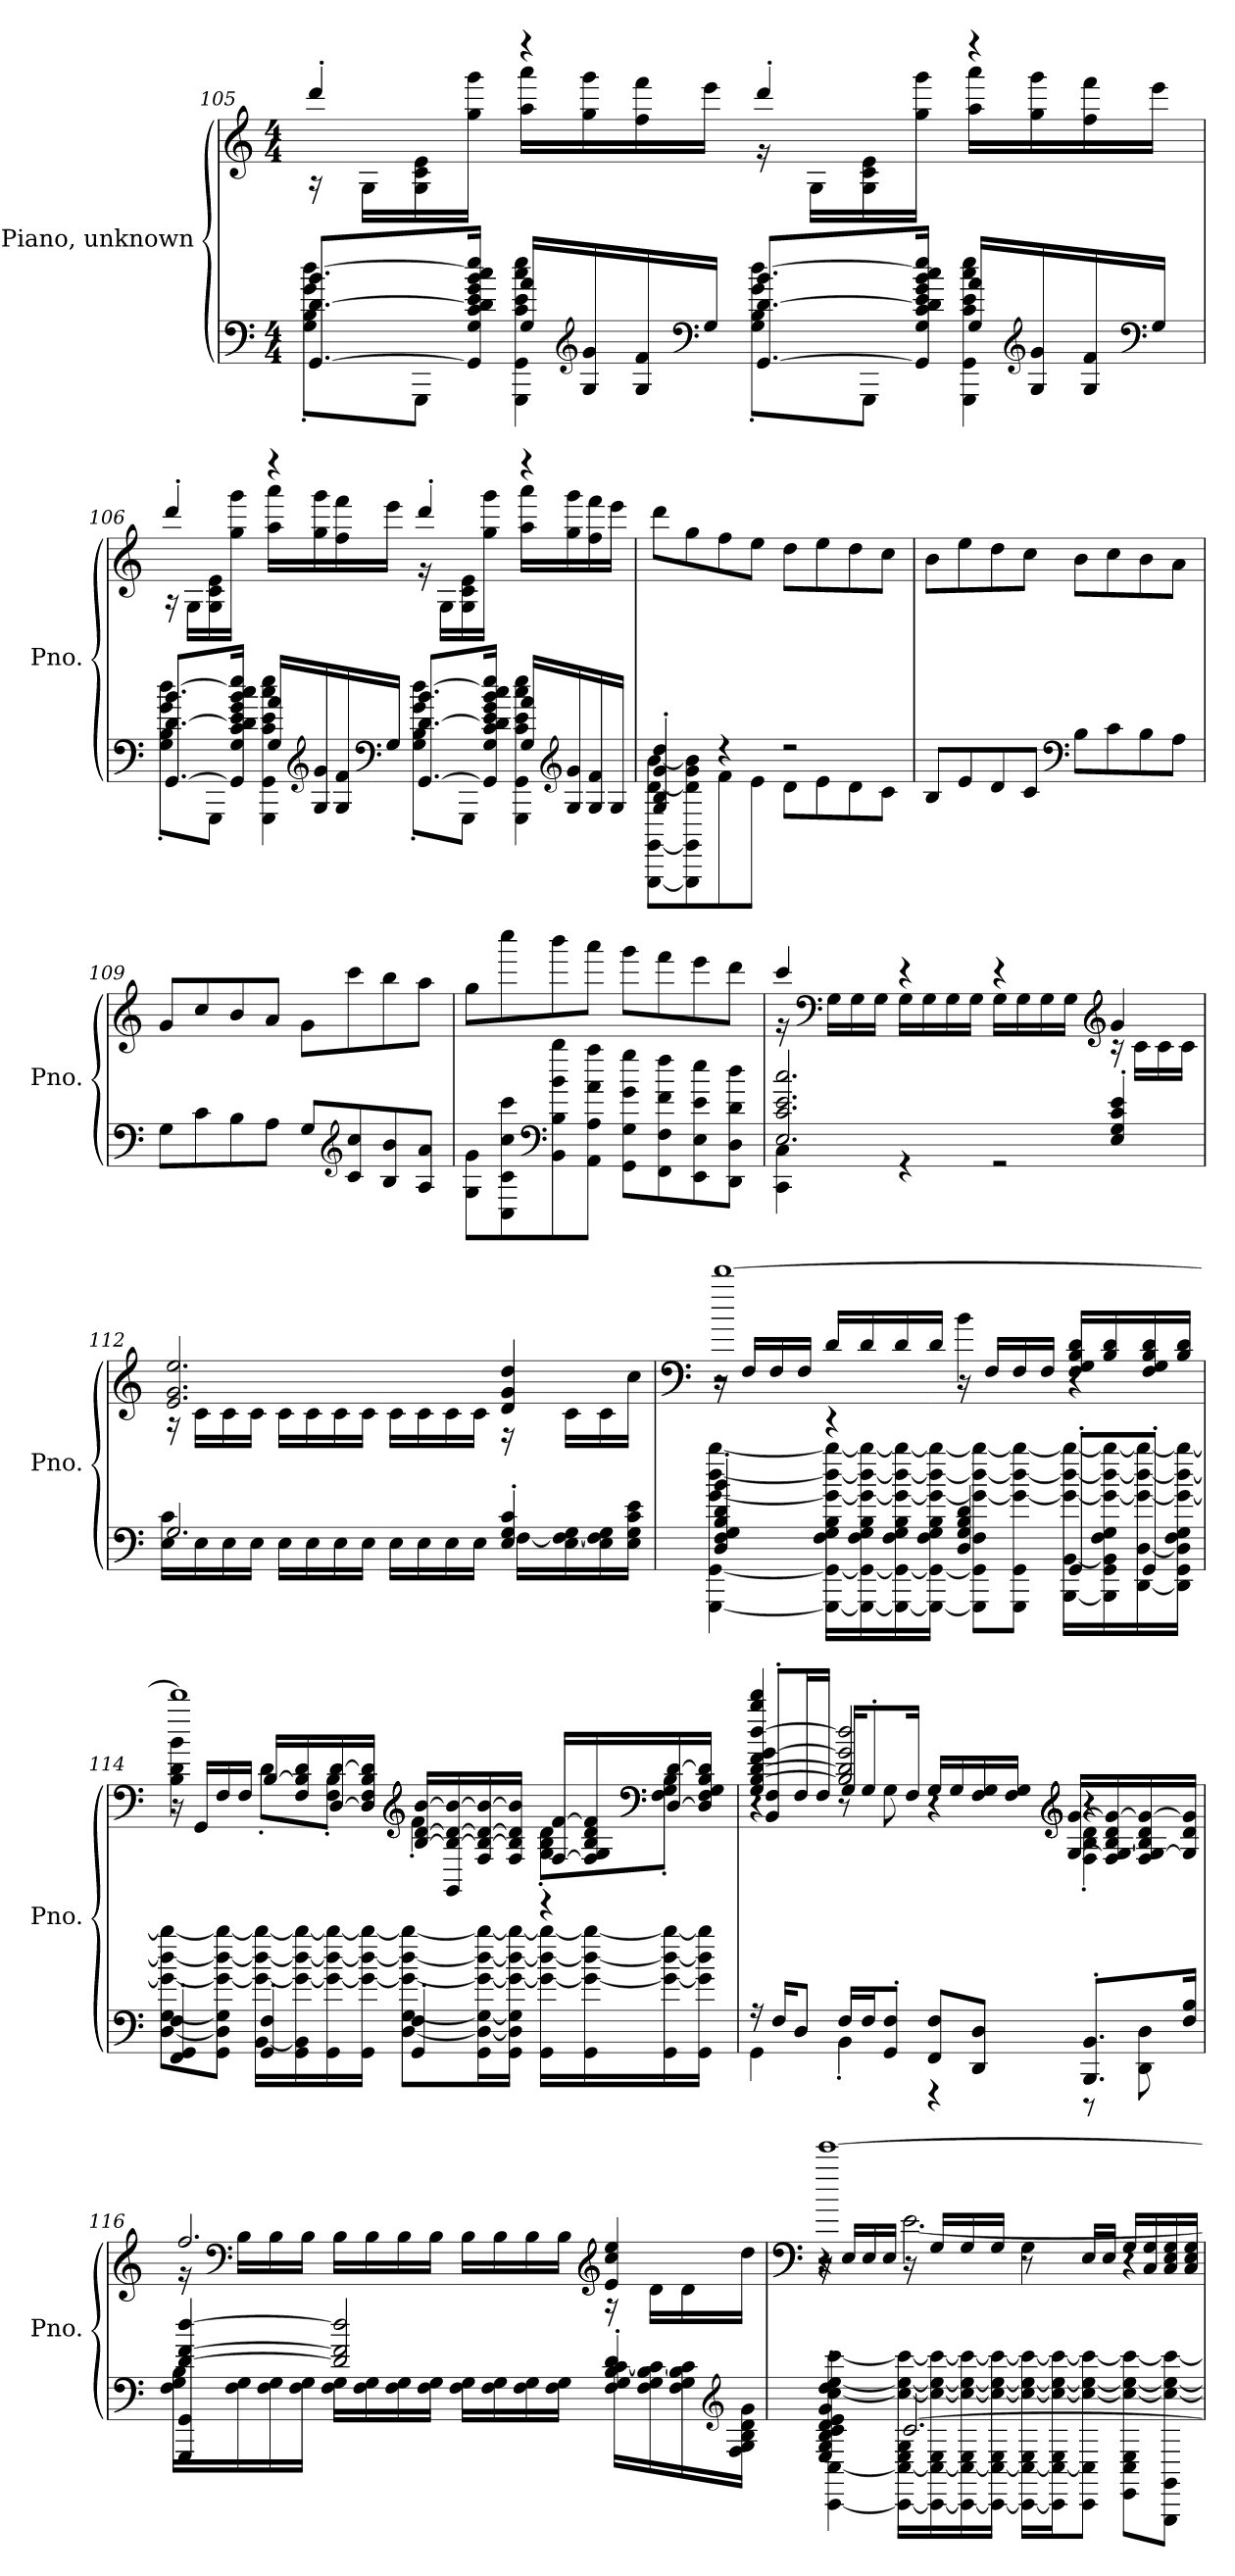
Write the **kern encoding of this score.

**kern	**kern
*part1	*part1
*staff2	*staff1
*I"Piano, unknown	*
*I'Pno.	*
!!LO:LB:g=z
*clefF4	*clefG2
*k[]	*k[]
*M4/4	*M4/4
=105	=105
*^	*^
[8.GG/ [8.d/ [8.b/L	8G\' 8B\' 8g\' 8dd\'L	4ddd'/	16r
.	.	.	16G\LL
.	8GGG\J	.	16G\ 16c\ 16e\
16GG/] 16G/ 16c/ 16d/] 16e/ 16g/ 16b/] 16cc/ 16ee/Jk	.	.	16gg\ 16ggg\JJ
16G/ 16a/LL	4GGG\ 4GG\ 4c\ 4e\ 4cc\ 4ee\	4r	16aa\ 16aaa\LL
*clefG2	*	*	*
16G/ 16g/	.	.	16gg\ 16ggg\
16G/ 16f/	.	.	16ff\ 16fff\
*clefF4	*	*	*
16G/JJ	.	.	16eee\JJ
[8.GG/ [8.d/ [8.b/L	8G\' 8B\' 8g\' 8dd\'L	4ddd'/	16r
.	.	.	16G\LL
.	8GGG\J	.	16G\ 16c\ 16e\
16GG/] 16G/ 16c/ 16d/] 16e/ 16g/ 16b/] 16cc/ 16ee/Jk	.	.	16gg\ 16ggg\JJ
16G/ 16a/LL	4GGG\ 4GG\ 4c\ 4e\ 4cc\ 4ee\	4r	16aa\ 16aaa\LL
*clefG2	*	*	*
16G/ 16g/	.	.	16gg\ 16ggg\
16G/ 16f/	.	.	16ff\ 16fff\
*clefF4	*	*	*
16G/JJ	.	.	16eee\JJ
!!LO:LB:g=z	!!
=106	=106	=106	=106
[8.GG/ [8.d/ [8.b/L	8G\' 8B\' 8g\' 8dd\'L	4ddd'/	16r
.	.	.	16G\LL
.	8GGG\J	.	16G\ 16c\ 16e\
16GG/] 16G/ 16c/ 16d/] 16e/ 16g/ 16b/] 16cc/ 16ee/Jk	.	.	16gg\ 16ggg\JJ
16G/ 16a/LL	4GGG\ 4GG\ 4c\ 4e\ 4cc\ 4ee\	4r	16aa\ 16aaa\LL
*clefG2	*	*	*
16G/ 16g/	.	.	16gg\ 16ggg\
16G/ 16f/	.	.	16ff\ 16fff\
*clefF4	*	*	*
16G/JJ	.	.	16eee\JJ
[8.GG/ [8.d/ [8.b/L	8G\' 8B\' 8g\' 8dd\'L	4ddd'/	16r
.	.	.	16G\LL
.	8GGG\J	.	16G\ 16c\ 16e\
16GG/] 16G/ 16c/ 16d/] 16e/ 16g/ 16b/] 16cc/ 16ee/Jk	.	.	16gg\ 16ggg\JJ
16G/ 16a/LL	4GGG\ 4GG\ 4c\ 4e\ 4cc\ 4ee\	4r	16aa\ 16aaa\LL
*clefG2	*	*	*
16G/ 16g/	.	.	16gg\ 16ggg\
16G/ 16f/	.	.	16ff\ 16fff\
16G/JJ	.	.	16eee\JJ
*	*	*v	*v
=107	=107	=107
4G/' 4B/' 4g/' 4dd/'	[8GGG\ [8GG\ [8d\ [8b\L	8ddd\L
.	8GGG\] 8GG\] 8d\] 8g\ 8b\]	8gg\
4r	8f\	8ff\
.	8e\J	8ee\J
2r	8d\L	8dd\L
.	8e\	8ee\
.	8d\	8dd\
.	8c\J	8cc\J
*v	*v	*
!!LO:LB:g=z
=108	=108
8B/L	8b\L
8e/	8ee\
8d/	8dd\
8c/J	8cc\J
*clefF4	*
8B\L	8b\L
8c\	8cc\
8B\	8b\
8A\J	8a\J
=109	=109
8G\L	8g/L
8c\	8cc/
8B\	8b/
8A\J	8a/J
8G/L	8g\L
*clefG2	*
8c/ 8cc/	8ccc\
8B/ 8b/	8bb\
8A/ 8a/J	8aa\J
=110	=110
8G\ 8g\L	8gg\L
8C\ 8c\ 8cc\ 8ccc\	8cccc\
*clefF4	*
8BB\ 8B\ 8b\ 8bb\	8bbb\
8AA\ 8A\ 8a\ 8aa\J	8aaa\J
8GG\ 8G\ 8g\ 8gg\L	8ggg\L
8FF\ 8F\ 8f\ 8ff\	8fff\
8EE\ 8E\ 8e\ 8ee\	8eee\
8DD\ 8D\ 8d\ 8dd\J	8ddd\J
!!LO:PB:g=z
=111	=111
*^	*^
2.E/ 2.c/ 2.e/ 2.cc/	4CC\ 4C\	4ccc/	16r
*	*	*clefF4	*
.	.	.	16G\LL
.	.	.	16G\
.	.	.	16G\JJ
.	4r	4r	16G\LL
.	.	.	16G\
.	.	.	16G\
.	.	.	16G\JJ
.	2r	4r	16G\LL
.	.	.	16G\
.	.	.	16G\
.	.	.	16G\JJ
*	*	*clefG2	*
4E/' 4G/' 4c/' 4e/'	.	4g/	16r
.	.	.	16c\LL
.	.	.	16c\
.	.	.	16c\JJ
=112	=112	=112	=112
2.G/	16E\ 16c\LL	2.e/ 2.g/ 2.ee/	16r
.	16E\	.	16c\LL
.	16E\	.	16c\
.	16E\JJ	.	16c\JJ
.	16E\LL	.	16c\LL
.	16E\	.	16c\
.	16E\	.	16c\
.	16E\JJ	.	16c\JJ
.	16E\LL	.	16c\LL
.	16E\	.	16c\
.	16E\	.	16c\
.	16E\JJ	.	16c\JJ
4E/' 4G/' 4c/'	[16F\LL	4d/ 4g/ 4dd/	16r
.	16E\ 16F\_ 16G\	.	16c\LL
.	16E\ 16F\] 16G\	.	16c\
.	16E\ 16G\ 16c\ 16e\JJ	.	16cc\JJ
*	*	*v	*v
!!LO:LB:g=z
=113	=113	=113
*	*	*clefF4
*	*	*^
*	*	*	*^
4D/' 4F/' 4G/' 4B/' 4d/' 4b/'	[4GGG\ [4GG\ [4g\ [4dd\ [4bb\	[1ddd	2r	16r
.	.	.	.	16F/LL
.	.	.	.	16F/
.	.	.	.	16F/JJ
4r	16GGG\_ 16GG\_ 16F\ 16G\ 16B\ 16g\_ 16dd\_ 16bb\_LL	.	.	16d/LL
.	16GGG\_ 16GG\_ 16F\ 16G\ 16B\ 16g\_ 16dd\_ 16bb\_	.	.	16d/
.	16GGG\_ 16GG\_ 16F\ 16G\ 16B\ 16g\_ 16dd\_ 16bb\_	.	.	16d/
.	16GGG\_ 16GG\_ 16F\ 16G\ 16B\ 16g\_ 16dd\_ 16bb\_JJ	.	.	16d/JJ
4D/ 4G/ 4B/ 4d/	8GGG\] 8GG\] 8F\ 8g\_ 8dd\_ 8bb\_L	.	4b\	16r
.	.	.	.	16F/LL
.	8GGG\ 8GG\ 8g\_ 8dd\_ 8bb\_J	.	.	16F/
.	.	.	.	16F/JJ
8GG'/L	[16BBB\ [16BB\ 16g\_ 16dd\_ 16bb\_LL	.	4r	16F/ 16G/ 16B/ 16d/LL
.	16BBB\] 16GG\ 16BB\] 16F\ 16G\ 16g\_ 16dd\_ 16bb\_	.	.	16B/ 16d/
8GG'/J	[16DD\ [16D\ 16g\_ 16dd\_ 16bb\_	.	.	16F/ 16G/ 16B/ 16d/
.	16DD\] 16GG\ 16D\] 16F\ 16G\ 16g\_ 16dd\_ 16bb\_JJ	.	.	16B/ 16d/JJ
!!LO:LB:g=z	!!	!!
=114	=114	=114	=114	=114
4FF/' 4GG/' 4F/'	[8D\ [8G\ 8g\_ 8dd\_ 8bb\_L	1ddd]	4B\ 4d\ 4b\	16r
.	.	.	.	16GG/LL
.	8GG\ 8D\] 8G\] 8g\_ 8dd\_ 8bb\_J	.	.	16F/
.	.	.	.	16F/JJ
4GG/' 4F/'	[16BB\ 16g\_ 16dd\_ 16bb\_LL	.	8d'\L	[16B/LL
.	16GG\ 16BB\] 16g\_ 16dd\_ 16bb\_	.	.	16F/ 16B/] 16d/
.	16GG\ 16g\_ 16dd\_ 16bb\_	.	8F\' 8B\'J	[16D/ [16d/
.	16GG\ 16g\_ 16dd\_ 16bb\_JJ	.	.	16D/] 16F/ 16B/ 16d/]JJ
*	*	*clefG2	*	*
4GG/' 4F/'	[8D\ [8G\ 8g\_ 8dd\_ 8bb\_L	.	4f'\	[16B/ [16d/ [16b/LL
.	.	.	.	16GG/ 16B/_ 16d/_ 16b/_
.	16GG\ 16D\_ 16G\_ 16g\_ 16dd\_ 16bb\_L	.	.	16F/ 16B/_ 16d/_ 16b/_
.	16GG\ 16D\] 16G\] 16g\_ 16dd\_ 16bb\_JJ	.	.	16F/ 16B/] 16d/] 16b/]JJ
4r	16GG\ 16g\_ 16dd\_ 16bb\_LL	.	8G\' 8B\' 8d\'L	[16F/ [16f/LL
.	16GG\ 16g\_ 16dd\_ 16bb\_	.	.	16F/] 16G/ 16B/ 16d/ 16f/]
*	*	*clefF4	*	*
.	16GG\ 16g\_ 16dd\_ 16bb\_	.	8F\' 8G\' 8B\'J	[16D/ [16d/
.	16GG\ 16g\] 16dd\] 16bb\]JJ	.	.	16D/] 16F/ 16G/ 16B/ 16d/]JJ
!!LO:LB:g=z	!!	!!
=115	=115	=115	=115	=115
16r	4GG\	4G/ [4B/ [4d/ 4f/ [4g/ [4dd/ 4bb/ 4ddd/	4r	8BB/' 8F/'L
16F/KL	.	.	.	.
8D/J	.	.	.	16F/L
.	.	.	.	16F/JJ
16F/LL	4BB'\	2B/] 2d/] 2g/] 2dd/]	8r	16G/KL
16F/J	.	.	.	8G'/
8GG/' 8F/'J	.	.	8G\	.
.	.	.	.	16F/Jk
8FF/ 8F/L	4r	.	4r	16G/LL
.	.	.	.	16G/
8DD/ 8D/J	.	.	.	16F/ 16G/
.	.	.	.	16F/ 16G/JJ
*	*	*clefG2	*	*
8.BBB/' 8.BB/'L	8r	4r	4F\' 4B\' 4d\'	[16G/ [16g/LL
.	.	.	.	16F/ 16G/_ 16B/ 16d/ 16g/_
.	8DD\ 8D\	.	.	16F/ 16G/_ 16B/ 16d/ 16g/_
16F/ 16B/Jk	.	.	.	16G/] 16d/ 16g/]JJ
*	*	*	*v	*v
!!LO:LB:g=z
=116	=116	=116	=116
4GGG/ 4GG/ [4d/ [4f/ [4dd/	16F\ 16G\ 16B\LL	2.ff/	16r
*	*	*clefF4	*
.	16F\ 16G\	.	16B\LL
.	16F\ 16G\	.	16B\
.	16F\ 16G\JJ	.	16B\JJ
2d/] 2f/] 2dd/]	16F\ 16G\LL	.	16B\LL
.	16F\ 16G\	.	16B\
.	16F\ 16G\	.	16B\
.	16F\ 16G\JJ	.	16B\JJ
.	16F\ 16G\LL	.	16B\LL
.	16F\ 16G\	.	16B\
.	16F\ 16G\	.	16B\
.	16F\ 16G\JJ	.	16B\JJ
*	*	*clefG2	*
4F/' 4G/' 4B/' 4d/'	[16c\LL	4e/ 4cc/ 4ee/	16r
.	16F\ 16G\ 16B\ 16c\_	.	16d\LL
.	16F\ 16G\ 16B\ 16c\]	.	16d\
*clefG2	*	*	*
.	16F\ 16G\ 16B\ 16d\ 16g\JJ	.	16dd\JJ
*	*	*v	*v
!!LO:LB:g=z
=117	=117	=117
*	*	*clefF4
*	*	*^
*	*	*	*^
*	*	*	*	*^
4E/' 4G/' 4B/' 4c/' 4d/' 4e/' 4g/' 4dd/'	[4CC\ [4C\ [4cc\ [4ee\ [4ccc\	[1eee	4r	16r	2r
.	.	.	.	16E/LL	.
.	.	.	.	16E/	.
.	.	.	.	16E/JJ	.
[2.c/	16CC\_ 16C\_ 16E\ 16G\ 16cc\_ 16ee\_ 16ccc\_LL	.	[2.e\	16r	.
.	16CC\_ 16C\_ 16E\ 16cc\_ 16ee\_ 16ccc\_	.	.	16G/LL	.
.	16CC\_ 16C\_ 16E\ 16cc\_ 16ee\_ 16ccc\_	.	.	16G/	.
.	16CC\_ 16C\_ 16E\ 16cc\_ 16ee\_ 16ccc\_JJ	.	.	16G/JJ	.
.	16CC\_ 16C\_ 16E\ 16cc\_ 16ee\_ 16ccc\_LL	.	.	8r	4G\
.	16CC\] 16C\_ 16E\ 16cc\_ 16ee\_ 16ccc\_J	.	.	.	.
.	8CC\ 8C\] 8cc\_ 8ee\_ 8ccc\_J	.	.	16E/LL	.
.	.	.	.	16E/JJ	.
.	8EE\ 8C\ 8E\ 8cc\_ 8ee\_ 8ccc\_L	.	.	16G/LL	4r
.	.	.	.	16C/ 16G/	.
.	8GGG\ 8GG\ 8cc\_ 8ee\_ 8ccc\_J	.	.	16C/ 16E/ 16G/	.
.	.	.	.	16C/ 16E/ 16G/JJ	.
*v	*v	*	*	*	*
*	*v	*v	*v	*v
=	=
*-	*-
